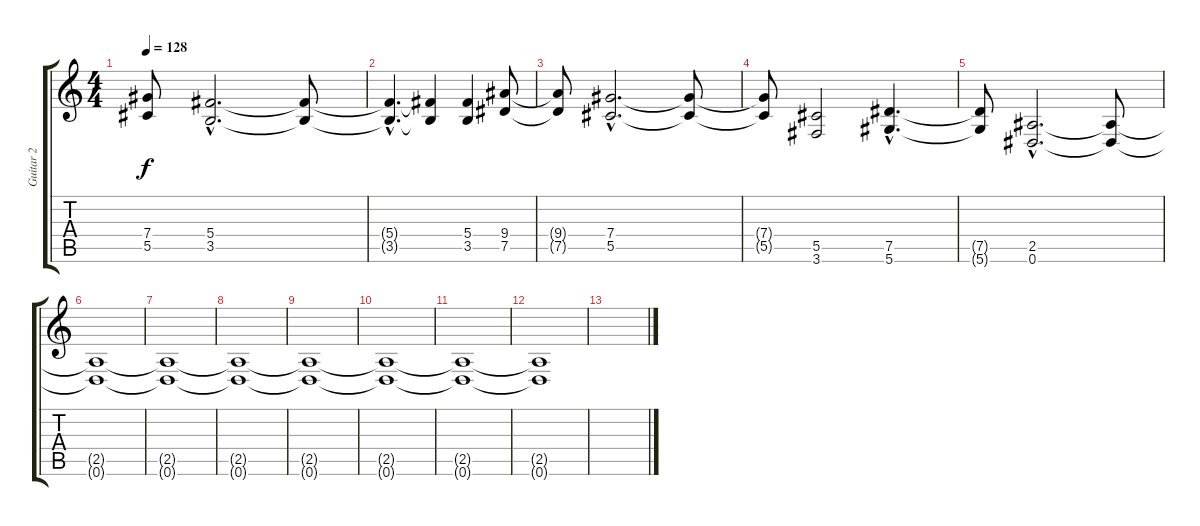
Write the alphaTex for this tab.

\track ("Guitar 2" "Guitar 2") {instrument overdrivenguitar}
\staff {score tabs}
\tuning (Eb4 Bb3 Gb3 Db3 Ab2 Eb2) {hide}
\ts (4 4)
\tempo 128
\clef g2
\ks c
(7.4{t} 5.5{t}).8{dy f} (5.4{hac} 3.5{hac}).2{d} (5.4{t} 3.5{t}).8 |
(5.4{hac t} 3.5{hac t}).4{d} (5.4{t} 3.5{t}).4 (5.4 3.5).4 (9.4 7.5).8 |
(9.4{t} 7.5{t}).8 (7.4{hac} 5.5{hac}).2{d} (7.4{t} 5.5{t}).8 |
(7.4{t} 5.5{t}).8 (5.5 3.6).2 (7.5{hac} 5.6{hac}).4{d} |
(7.5{t} 5.6{t}).8 (2.5{hac} 0.6{hac}).2{d} (2.5{t} 0.6{t}).8 |
(2.5{t} 0.6{t}).1 |
(2.5{t} 0.6{t}).1 |
(2.5{t} 0.6{t}).1 |
(2.5{t} 0.6{t}).1 |
(2.5{t} 0.6{t}).1 |
(2.5{t} 0.6{t}).1 |
(2.5{t} 0.6{t}).1 |
\section ("" "")
